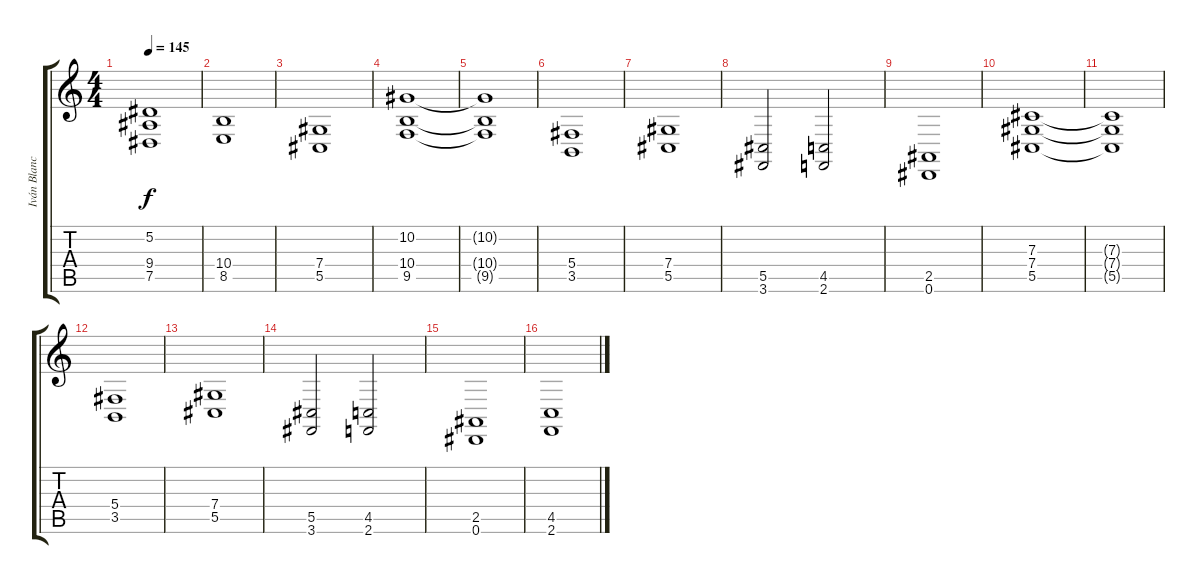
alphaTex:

\track ("Iván Blanco" "Iván Blanc") {instrument choiraahs}
\staff {score tabs}
\tuning (Eb4 Bb3 Gb3 Db3 Ab2 Eb2) {hide}
\ts (4 4)
\tempo 145
\clef g2
\ks c
(5.2{t} 9.4{t} 7.5{t}).1{dy f} |
(10.4 8.5).1 |
(7.4 5.5).1 |
(10.2 10.4 9.5).1 |
(10.2{t} 10.4{t} 9.5{t}).1 |
(5.4 3.5).1 |
(7.4 5.5).1 |
(5.5 3.6).2 (4.5 2.6).2 |
(2.5 0.6).1 |
(7.3 7.4 5.5).1 |
(7.3{t} 7.4{t} 5.5{t}).1 |
(5.4 3.5).1 |
(7.4 5.5).1 |
(5.5 3.6).2 (4.5 2.6).2 |
(2.5 0.6).1 |
(4.5 2.6).1
